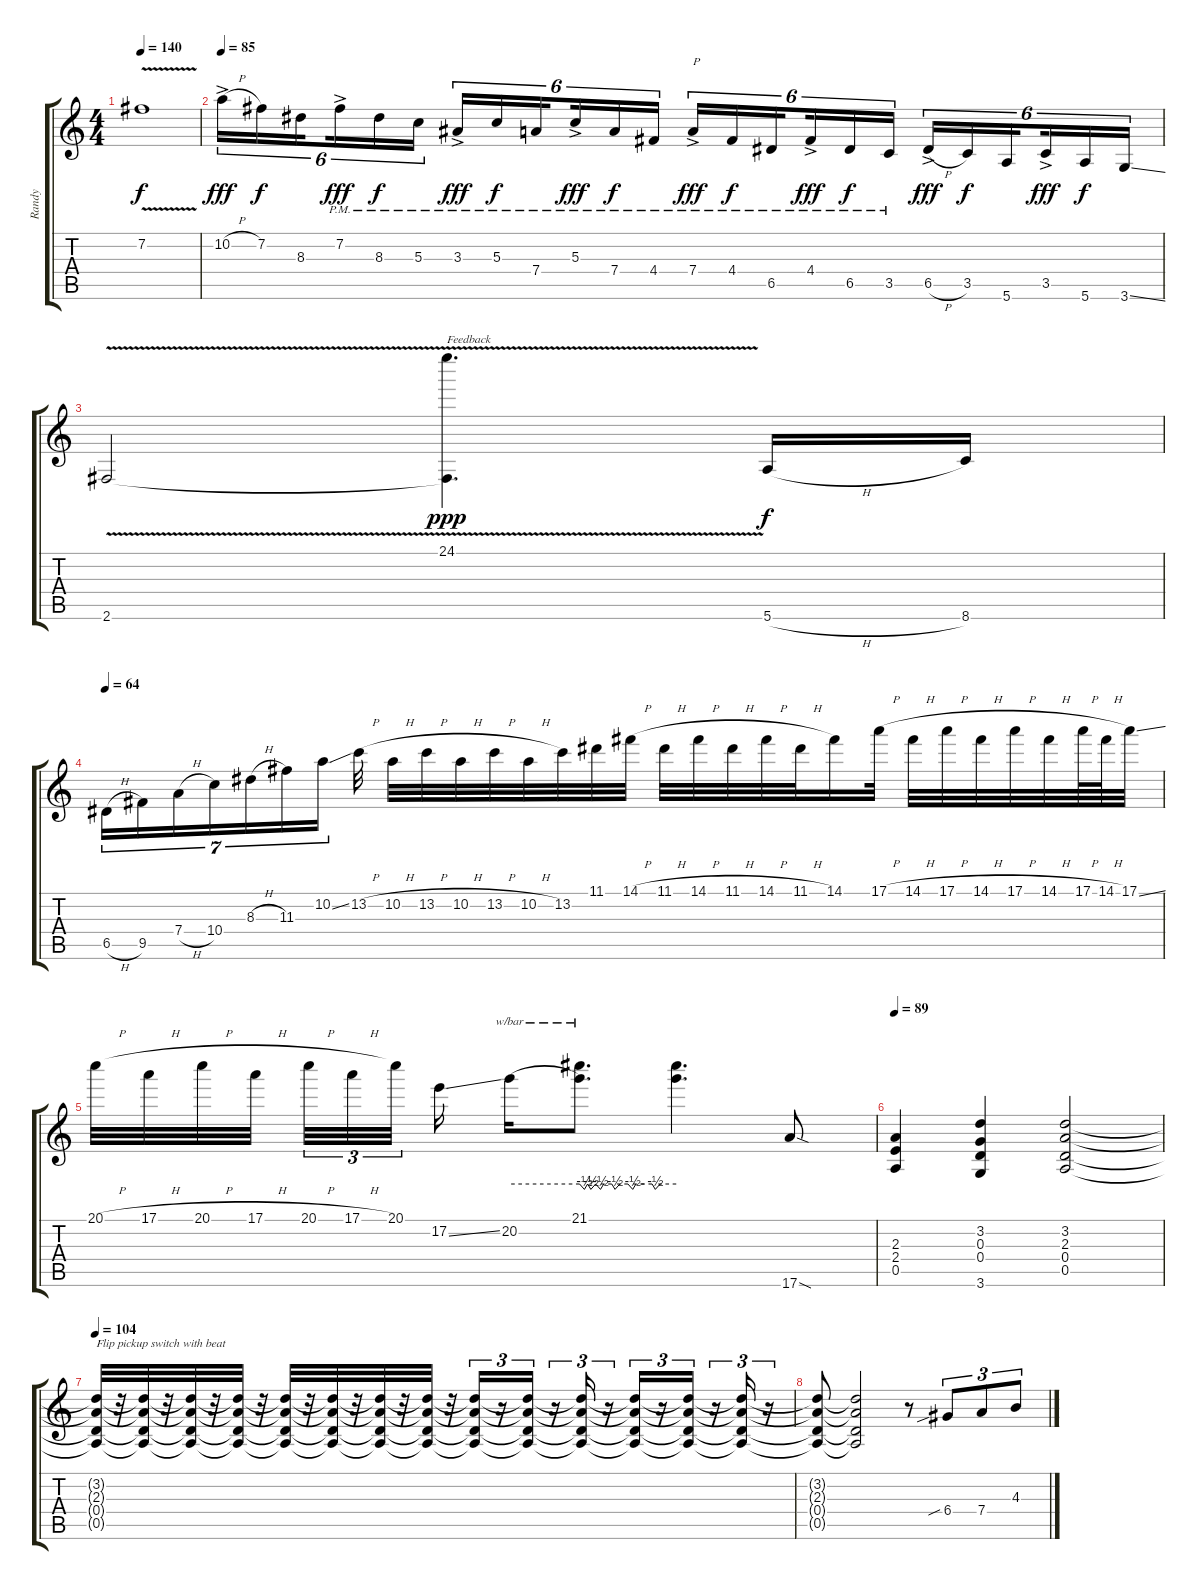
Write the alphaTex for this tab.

\track ("Randy" "Randy") {instrument overdrivenguitar}
\staff {score tabs}
\tuning (E4 B3 G3 D3 A2 E2) {hide}
\ts (4 4)
\tempo 140
\clef g2
\ks c
7.2{v}.1{dy f} |
\tempo 85
10.2{h ac}.16{tu (6 4) dy fff} 7.2.16{tu (6 4) dy f} 8.3.16{tu (6 4) beam splitsecondary} 7.2{ac pm}.16{tu (6 4) dy fff} 8.3{pm}.16{tu (6 4) dy f} 5.3{pm}.16{tu (6 4)} 3.3{ac pm}.16{tu (6 4) dy fff} 5.3{pm}.16{tu (6 4) dy f} 7.4{pm}.16{tu (6 4) beam splitsecondary} 5.3{ac pm}.16{tu (6 4) dy fff} 7.4{pm}.16{tu (6 4) dy f} 4.4{pm}.16{tu (6 4)} 7.4{ac pm}.16{tu (6 4) txt "P" dy fff} 4.4{pm}.16{tu (6 4) dy f} 6.5{pm}.16{tu (6 4) beam splitsecondary} 4.4{ac pm}.16{tu (6 4) dy fff} 6.5{pm}.16{tu (6 4) dy f} 3.5{pm}.16{tu (6 4)} 6.5{h ac}.16{tu (6 4) dy fff} 3.5.16{tu (6 4) dy f} 5.6.16{tu (6 4) beam splitsecondary} 3.5{ac}.16{tu (6 4) dy fff} 5.6.16{tu (6 4) dy f} 3.6{ss}.16{tu (6 4)} |
2.6{v}.2 (24.1 2.6{t}).4{d txt "Feedback" dy ppp} 5.6{h}.16{dy f} 8.6.16 |
\tempo 64
6.5{h}.16{tu (7 4)} 9.5.16{tu (7 4)} 7.4{h}.16{tu (7 4)} 10.4.16{tu (7 4)} 8.3{h}.16{tu (7 4)} 11.3.16{tu (7 4)} 10.2{ss}.16{tu (7 4)} 13.2{h}.32 10.2{h}.32 13.2{h}.32 10.2{h}.32 13.2{h}.32 10.2{h}.32 13.2.32 11.1.32 14.1{h}.32 11.1{h}.32 14.1{h}.32 11.1{h}.32 14.1{h}.32 11.1{h}.32 14.1.16 17.1{h}.32 14.1{h}.32 17.1{h}.32 14.1{h}.32 17.1{h}.32 14.1{h}.32 17.1{h}.64 14.1{h}.64 17.1{ss}.32 |
20.1{h}.32 17.1{h}.32 20.1{h}.32 17.1{h}.32{beam splitsecondary} 20.1{h}.32{tu (3 2)} 17.1{h}.32{tu (3 2)} 20.1.32{tu (3 2) beam splitsecondary} 17.2{ss}.16 20.2.16{tbe (hold default 0 0 60 0)} (21.1 20.2{t}).8{d tbe (custom default 0 0 3 -2 5 0 7 -2 10 0 13 -2 15 0 20 0 22 -2 25 0 30 0 33 -2 35 0 40 0 45 0 47 -2 50 0 60 0)} (21.1{t} 20.2{t}).4{d} 17.6{sod}.8 |
\tempo 89
(2.3 2.4 0.5).4 (3.2 0.3 0.4 3.6).4 (3.2 2.3 0.4 0.5).2 |
\tempo 104
(3.2{t} 2.3{t} 0.4{t} 0.5{t}).32{txt "Flip pickup switch with beat"} r.32{volume 0} (3.2{t} 2.3{t} 0.4{t} 0.5{t}).32{volume 16} r.32{volume 0} (3.2{t} 2.3{t} 0.4{t} 0.5{t}).32{volume 16} r.32{volume 0} (3.2{t} 2.3{t} 0.4{t} 0.5{t}).32{volume 16} r.32{volume 0} (3.2{t} 2.3{t} 0.4{t} 0.5{t}).32{volume 16} r.32{volume 0} (3.2{t} 2.3{t} 0.4{t} 0.5{t}).32{volume 16} r.32{volume 0} (3.2{t} 2.3{t} 0.4{t} 0.5{t}).32{volume 16} r.32{volume 0} (3.2{t} 2.3{t} 0.4{t} 0.5{t}).32{volume 16} r.32{volume 0} (3.2{t} 2.3{t} 0.4{t} 0.5{t}).16{tu (3 2) volume 16} r.16{tu (3 2) volume 0} (3.2{t} 2.3{t} 0.4{t} 0.5{t}).16{tu (3 2) volume 16} r.16{tu (3 2) volume 0} (3.2{t} 2.3{t} 0.4{t} 0.5{t}).16{tu (3 2) volume 16} r.16{tu (3 2) volume 0} (3.2{t} 2.3{t} 0.4{t} 0.5{t}).16{tu (3 2) volume 16} r.16{tu (3 2) volume 0} (3.2{t} 2.3{t} 0.4{t} 0.5{t}).16{tu (3 2) volume 16} r.16{tu (3 2) volume 0} (3.2{t} 2.3{t} 0.4{t} 0.5{t}).16{tu (3 2) volume 16} r.16{tu (3 2)} |
(3.2{t} 2.3{t} 0.4{t} 0.5{t}).8 (3.2{t} 2.3{t} 0.4{t} 0.5{t}).2 r.8 6.4{sib}.8{tu (3 2) volume 16} 7.4.8{tu (3 2)} 4.3.8{tu (3 2)}
